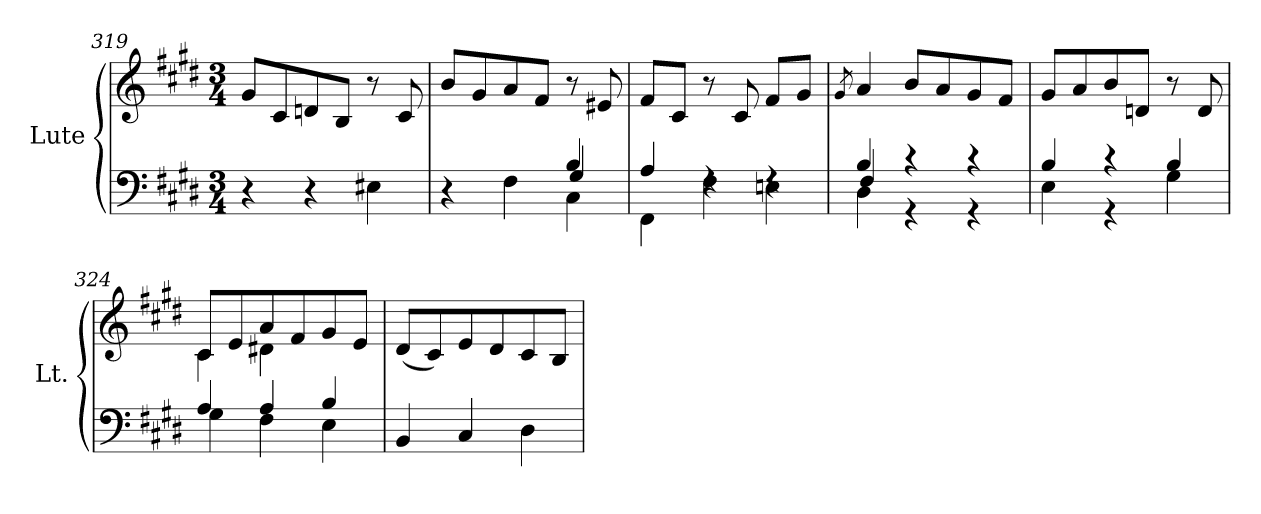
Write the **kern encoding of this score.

**kern	**kern
*part1	*part1
*staff2	*staff1
*I"Lute	*
*I'Lt.	*
*clefF4	*clefG2
*k[f#c#g#d#]	*k[f#c#g#d#]
*M3/4	*M3/4
=319	=319
4r	8g#/L
.	8c#/
4r	8dn/
.	8B/J
4E#X\	8r
.	8c#/
=320	=320
*^	*
*	*^	*
4r	4ryy	4ryy	8b/L
.	.	.	8g#/
4ryy	4F#\	4ryy	8a/
.	.	.	8f#/J
4B/	4C#\	4G#/	8r
.	.	.	8e#X/
*	*v	*v	*
=321	=321	=321
4A/	4FF#\	8f#/L
.	.	8c#/J
4rF	4F#\	8r
.	.	8c#/
4rF	4En\	8f#/L
.	.	8g#/J
*v	*v	*
=322	=322
.	8qg#/
*^	*
*	*^	*
4B/	4D#\	4F#/	4a/
4r	4r	4ryy	8b/L
.	.	.	8a/
4r	4r	4ryy	8g#/
.	.	.	8f#/J
*	*v	*v	*
=323	=323	=323
4B/	4E\	8g#/L
.	.	8a/
4r	4r	8b/
.	.	8dn/J
4B/	4G#\	8r
.	.	8d/
!!LO:LB:g=z
=324	=324	=324
*	*	*^
4A/	4G#\	8c#/L	4c#\
.	.	8e/	.
4A/	4F#\	8a/	4d#X\
.	.	8f#/	.
4B/	4E\	8g#/	4ryy
.	.	8e/J	.
*v	*v	*	*
*	*v	*v
=325	=325
4BB/	(8d#/L
.	8c#/)
4C#/	8e/
.	8d#/
4D#\	8c#/
.	8B/J
=	=
*-	*-
